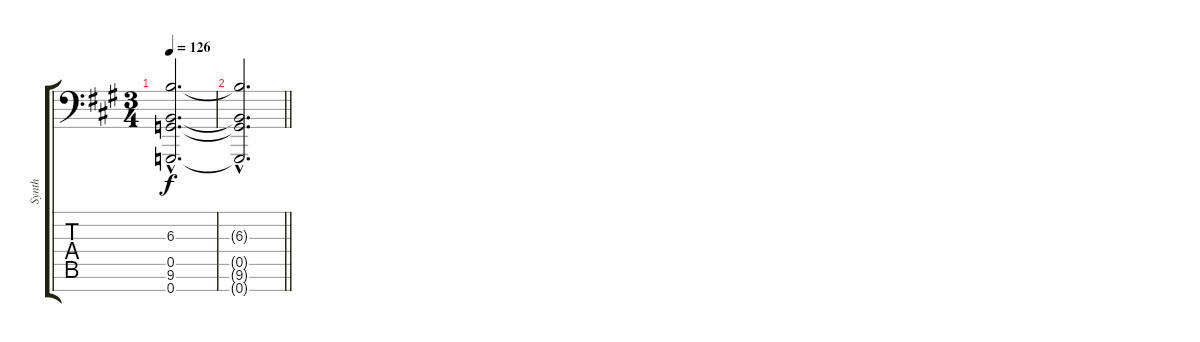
\track ("Synth" "Synth") {instrument pad6metallic}
\staff {score tabs}
\tuning (D4 A3 F3 C3 G2 D2 G1) {hide}
\ts (3 4)
\tempo 126
\clef f4
\ks f#minor
(6.3{hac} 0.5{hac t} 9.6{hac} 0.7{hac t}).2{d dy f} |
\barLineRight lightlight
(6.3{hac t} 0.5{hac t} 9.6{hac t} 0.7{hac t}).2{d}
